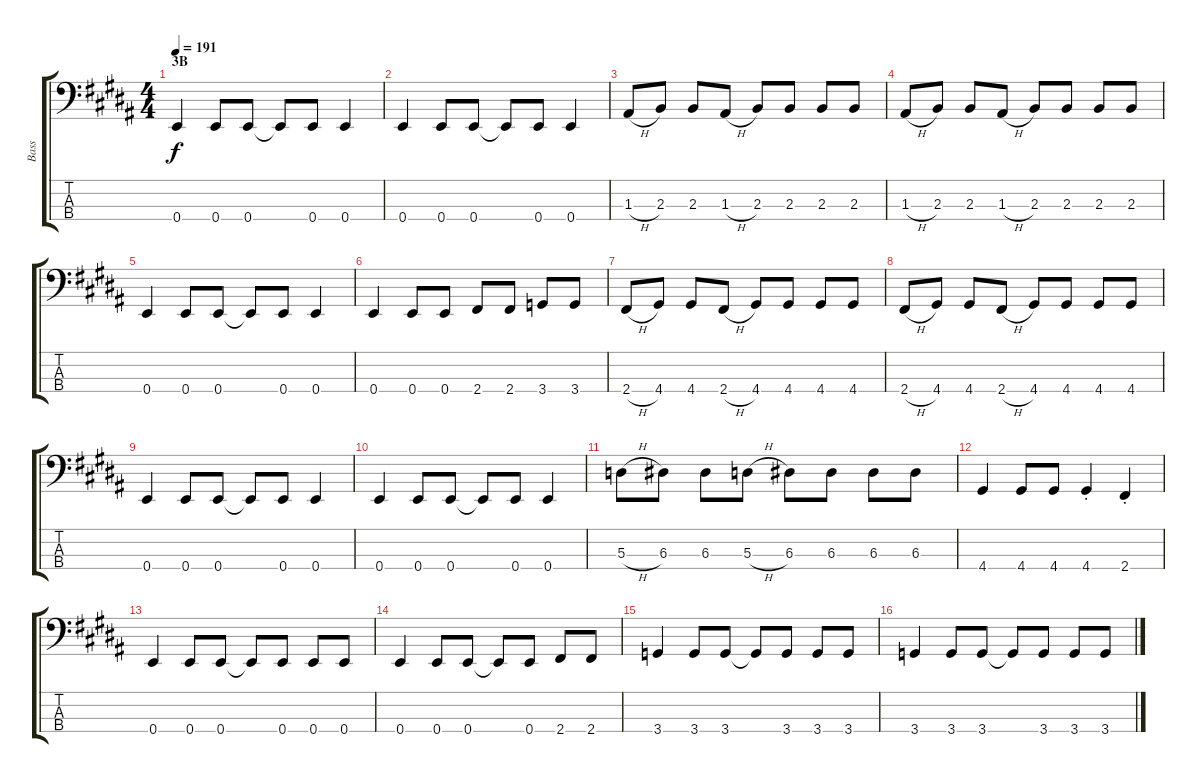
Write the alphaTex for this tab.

\track ("Bass" "Bass") {instrument electricbasspick}
\staff {score tabs}
\tuning (G2 D2 A1 E1) {hide}
\ts (4 4)
\section ("" "3B")
\tempo 191
\clef f4
\ks b
0.4.4{dy f} 0.4.8 0.4.8 0.4{t}.8 0.4.8 0.4.4 |
0.4.4 0.4.8 0.4.8 0.4{t}.8 0.4.8 0.4.4 |
1.3{h}.8 2.3.8 2.3.8 1.3{h}.8 2.3.8 2.3.8 2.3.8 2.3.8 |
1.3{h}.8 2.3.8 2.3.8 1.3{h}.8 2.3.8 2.3.8 2.3.8 2.3.8 |
0.4.4 0.4.8 0.4.8 0.4{t}.8 0.4.8 0.4.4 |
0.4.4 0.4.8 0.4.8 2.4.8 2.4.8 3.4.8 3.4.8 |
2.4{h}.8 4.4.8 4.4.8 2.4{h}.8 4.4.8 4.4.8 4.4.8 4.4.8 |
2.4{h}.8 4.4.8 4.4.8 2.4{h}.8 4.4.8 4.4.8 4.4.8 4.4.8 |
0.4.4 0.4.8 0.4.8 0.4{t}.8 0.4.8 0.4.4 |
0.4.4 0.4.8 0.4.8 0.4{t}.8 0.4.8 0.4.4 |
5.3{h}.8 6.3.8 6.3.8 5.3{h}.8 6.3.8 6.3.8 6.3.8 6.3.8 |
4.4.4 4.4.8 4.4.8 4.4{st}.4 2.4{st}.4 |
0.4.4 0.4.8 0.4.8 0.4{t}.8 0.4.8 0.4.8 0.4.8 |
0.4.4 0.4.8 0.4.8 0.4{t}.8 0.4.8 2.4.8 2.4.8 |
3.4.4 3.4.8 3.4.8 3.4{t}.8 3.4.8 3.4.8 3.4.8 |
3.4.4 3.4.8 3.4.8 3.4{t}.8 3.4.8 3.4.8 3.4.8
